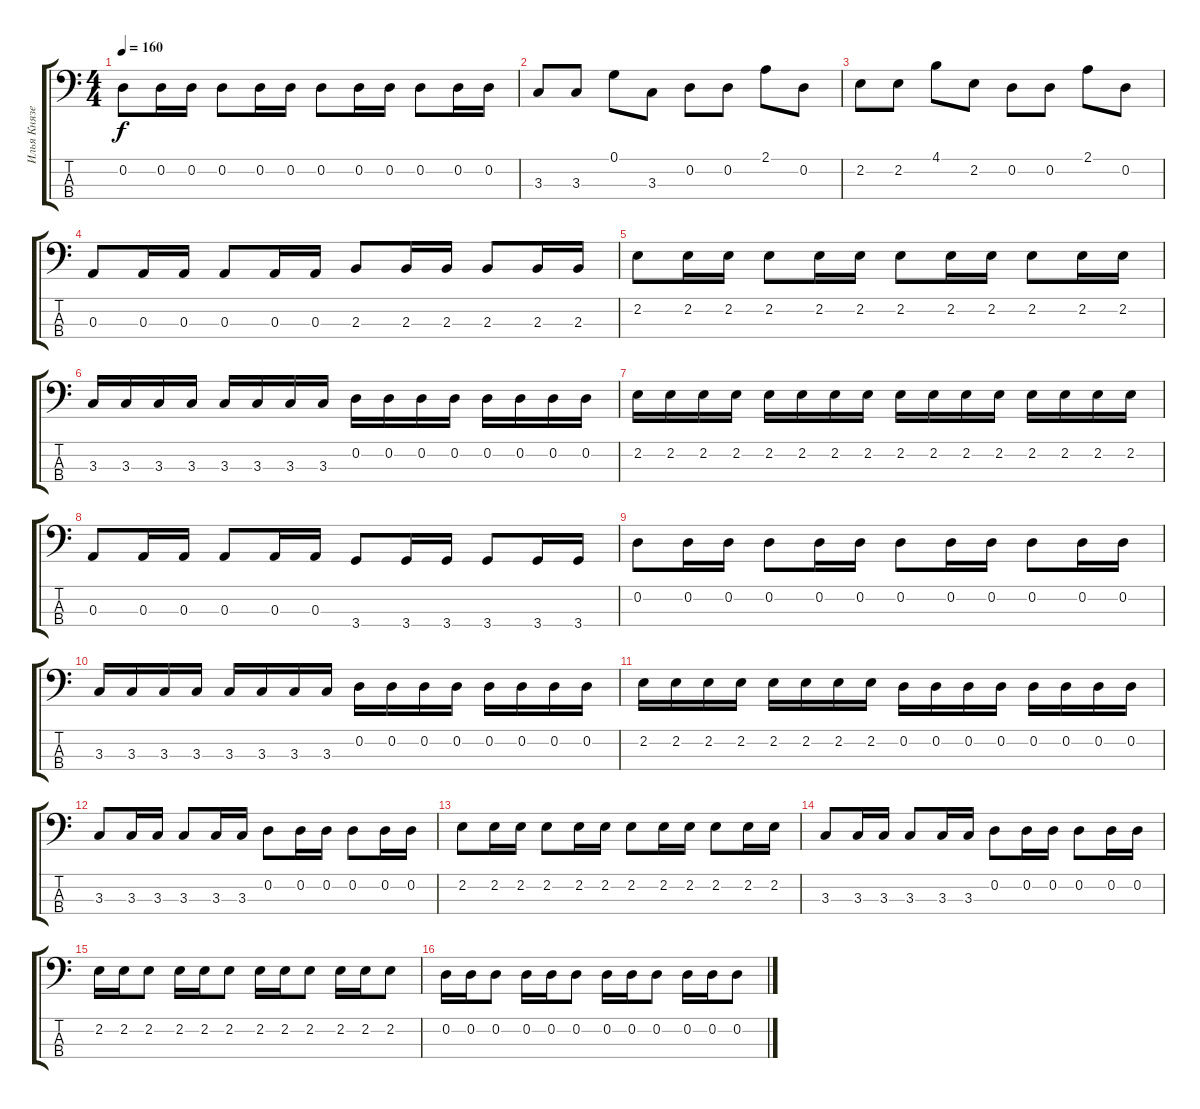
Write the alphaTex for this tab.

\track ("Илья Князев" "Илья Князе") {instrument electricbasspick}
\staff {score tabs}
\tuning (G2 D2 A1 E1) {hide}
\ts (4 4)
\tempo 160
\clef f4
\ks c
0.2.8{dy f} 0.2.16 0.2.16 0.2.8 0.2.16 0.2.16 0.2.8 0.2.16 0.2.16 0.2.8 0.2.16 0.2.16 |
3.3.8 3.3.8 0.1.8 3.3.8 0.2.8 0.2.8 2.1.8 0.2.8 |
2.2.8 2.2.8 4.1.8 2.2.8 0.2.8 0.2.8 2.1.8 0.2.8 |
0.3.8 0.3.16 0.3.16 0.3.8 0.3.16 0.3.16 2.3.8 2.3.16 2.3.16 2.3.8 2.3.16 2.3.16 |
2.2.8 2.2.16 2.2.16 2.2.8 2.2.16 2.2.16 2.2.8 2.2.16 2.2.16 2.2.8 2.2.16 2.2.16 |
3.3.16 3.3.16 3.3.16 3.3.16 3.3.16 3.3.16 3.3.16 3.3.16 0.2.16 0.2.16 0.2.16 0.2.16 0.2.16 0.2.16 0.2.16 0.2.16 |
2.2.16 2.2.16 2.2.16 2.2.16 2.2.16 2.2.16 2.2.16 2.2.16 2.2.16 2.2.16 2.2.16 2.2.16 2.2.16 2.2.16 2.2.16 2.2.16 |
0.3.8 0.3.16 0.3.16 0.3.8 0.3.16 0.3.16 3.4.8 3.4.16 3.4.16 3.4.8 3.4.16 3.4.16 |
0.2.8 0.2.16 0.2.16 0.2.8 0.2.16 0.2.16 0.2.8 0.2.16 0.2.16 0.2.8 0.2.16 0.2.16 |
3.3.16 3.3.16 3.3.16 3.3.16 3.3.16 3.3.16 3.3.16 3.3.16 0.2.16 0.2.16 0.2.16 0.2.16 0.2.16 0.2.16 0.2.16 0.2.16 |
2.2.16 2.2.16 2.2.16 2.2.16 2.2.16 2.2.16 2.2.16 2.2.16 0.2.16 0.2.16 0.2.16 0.2.16 0.2.16 0.2.16 0.2.16 0.2.16 |
3.3.8 3.3.16 3.3.16 3.3.8 3.3.16 3.3.16 0.2.8 0.2.16 0.2.16 0.2.8 0.2.16 0.2.16 |
2.2.8 2.2.16 2.2.16 2.2.8 2.2.16 2.2.16 2.2.8 2.2.16 2.2.16 2.2.8 2.2.16 2.2.16 |
3.3.8 3.3.16 3.3.16 3.3.8 3.3.16 3.3.16 0.2.8 0.2.16 0.2.16 0.2.8 0.2.16 0.2.16 |
2.2.16 2.2.16 2.2.8 2.2.16 2.2.16 2.2.8 2.2.16 2.2.16 2.2.8 2.2.16 2.2.16 2.2.8 |
0.2.16 0.2.16 0.2.8 0.2.16 0.2.16 0.2.8 0.2.16 0.2.16 0.2.8 0.2.16 0.2.16 0.2.8
